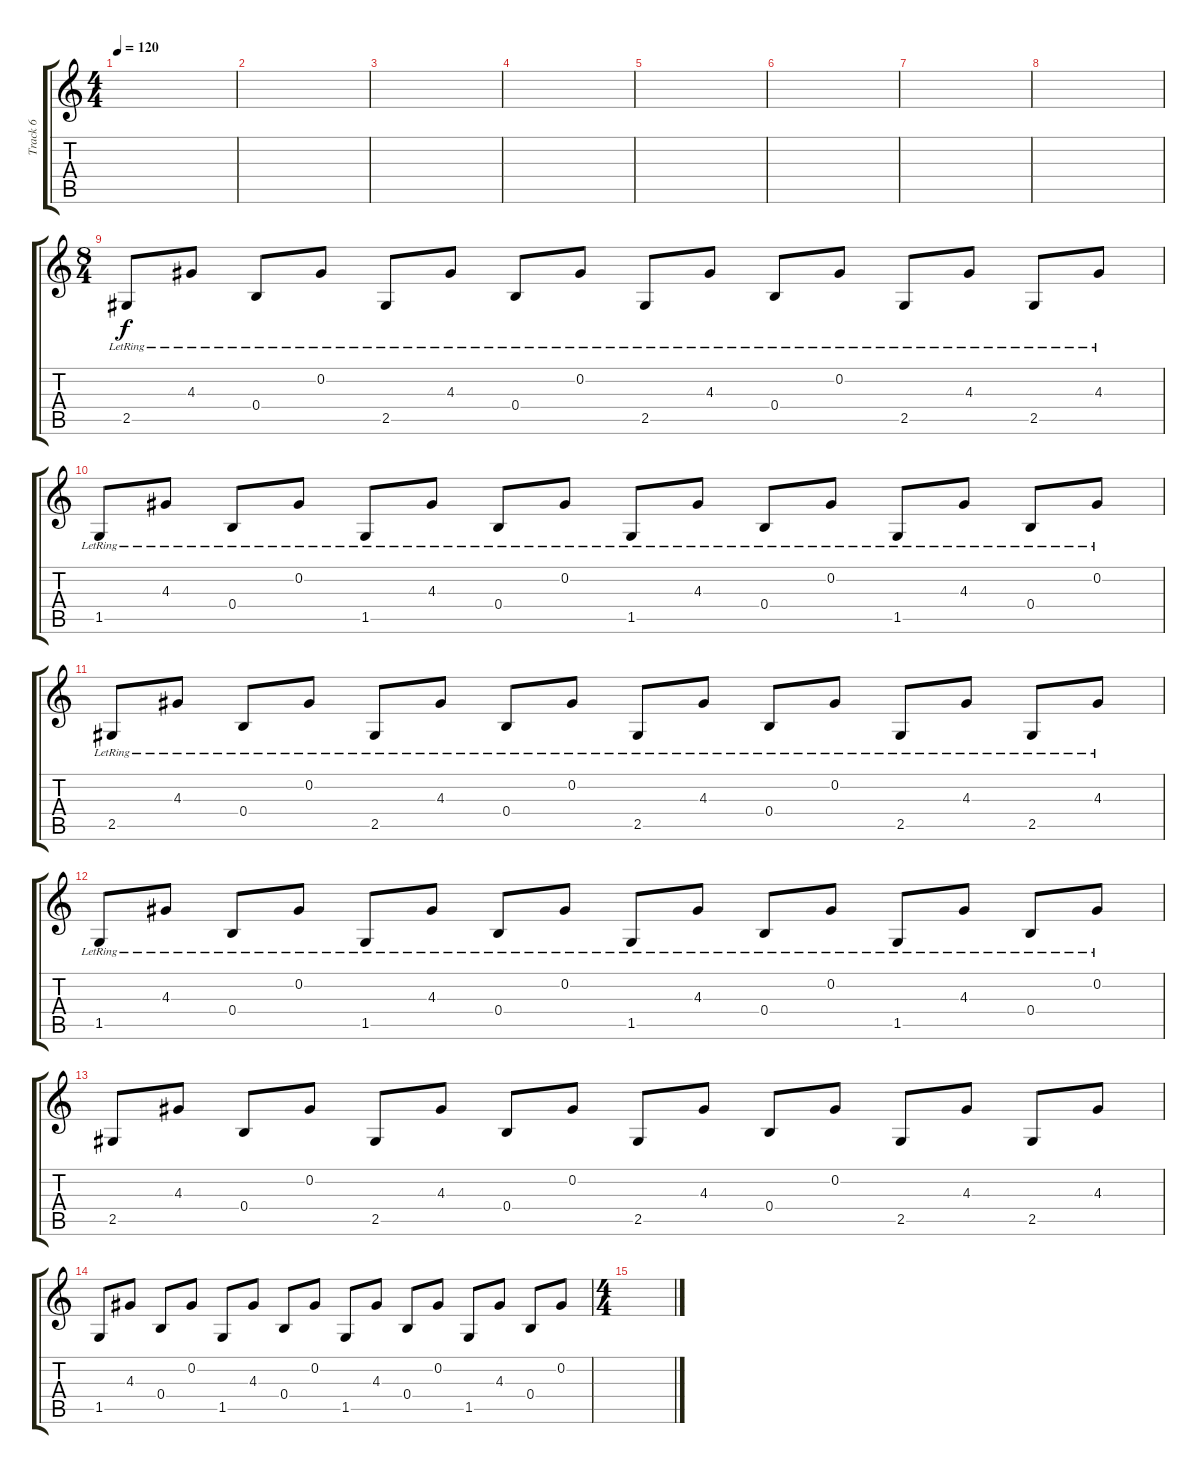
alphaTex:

\track ("Track 6" "Track 6") {instrument electricguitarmuted}
\staff {score tabs}
\tuning (Db4 Ab3 E3 B2 Gb2 Db2) {hide}
\ts (4 4)
\tempo 120
\clef g2
\ks c
|
|
|
|
|
|
|
|
\ts (8 4)
2.5{lr}.8 4.3{lr}.8 0.4{lr}.8 0.2{lr}.8 2.5{lr}.8 4.3{lr}.8 0.4{lr}.8 0.2{lr}.8 2.5{lr}.8 4.3{lr}.8 0.4{lr}.8 0.2{lr}.8 2.5{lr}.8 4.3{lr}.8 2.5{lr}.8 4.3{lr}.8 |
1.5{lr}.8 4.3{lr}.8 0.4{lr}.8 0.2{lr}.8 1.5{lr}.8 4.3{lr}.8 0.4{lr}.8 0.2{lr}.8 1.5{lr}.8 4.3{lr}.8 0.4{lr}.8 0.2{lr}.8 1.5{lr}.8 4.3{lr}.8 0.4{lr}.8 0.2{lr}.8 |
2.5{lr}.8 4.3{lr}.8 0.4{lr}.8 0.2{lr}.8 2.5{lr}.8 4.3{lr}.8 0.4{lr}.8 0.2{lr}.8 2.5{lr}.8 4.3{lr}.8 0.4{lr}.8 0.2{lr}.8 2.5{lr}.8 4.3{lr}.8 2.5{lr}.8 4.3{lr}.8 |
1.5{lr}.8 4.3{lr}.8 0.4{lr}.8 0.2{lr}.8 1.5{lr}.8 4.3{lr}.8 0.4{lr}.8 0.2{lr}.8 1.5{lr}.8 4.3{lr}.8 0.4{lr}.8 0.2{lr}.8 1.5{lr}.8 4.3{lr}.8 0.4{lr}.8 0.2{lr}.8 |
2.5.8 4.3.8 0.4.8 0.2.8 2.5.8 4.3.8 0.4.8 0.2.8 2.5.8 4.3.8 0.4.8 0.2.8 2.5.8 4.3.8 2.5.8 4.3.8 |
1.5.8 4.3.8 0.4.8 0.2.8 1.5.8 4.3.8 0.4.8 0.2.8 1.5.8 4.3.8 0.4.8 0.2.8 1.5.8 4.3.8 0.4.8 0.2.8 |
\ts (4 4)
